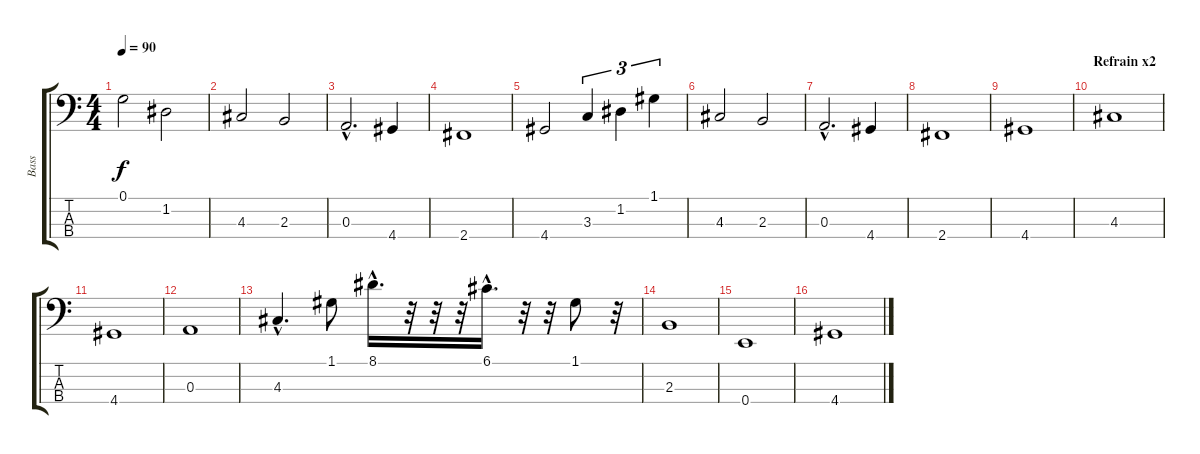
\track ("Bass" "Bass") {instrument electricbassfinger}
\staff {score tabs}
\tuning (G2 D2 A1 E1) {hide}
\ts (4 4)
\tempo 90
\clef f4
\ks c
0.1.2{dy f} 1.2.2 |
4.3.2 2.3.2 |
0.3{hac}.2{d} 4.4.4 |
2.4.1 |
4.4.2 3.3.4{tu (3 2)} 1.2.4{tu (3 2)} 1.1.4{tu (3 2)} |
4.3.2 2.3.2 |
0.3{hac}.2{d} 4.4.4 |
2.4.1 |
4.4.1 |
\section ("" "Refrain x2")
4.3.1 |
4.4.1 |
0.3.1 |
4.3{hac}.4{d} 1.1.8 8.1{hac}.16{d} r.32 r.32 r.32 6.1{hac}.16{d} r.32 r.32 1.1.8 r.32 |
2.3.1 |
0.4.1 |
4.4.1
